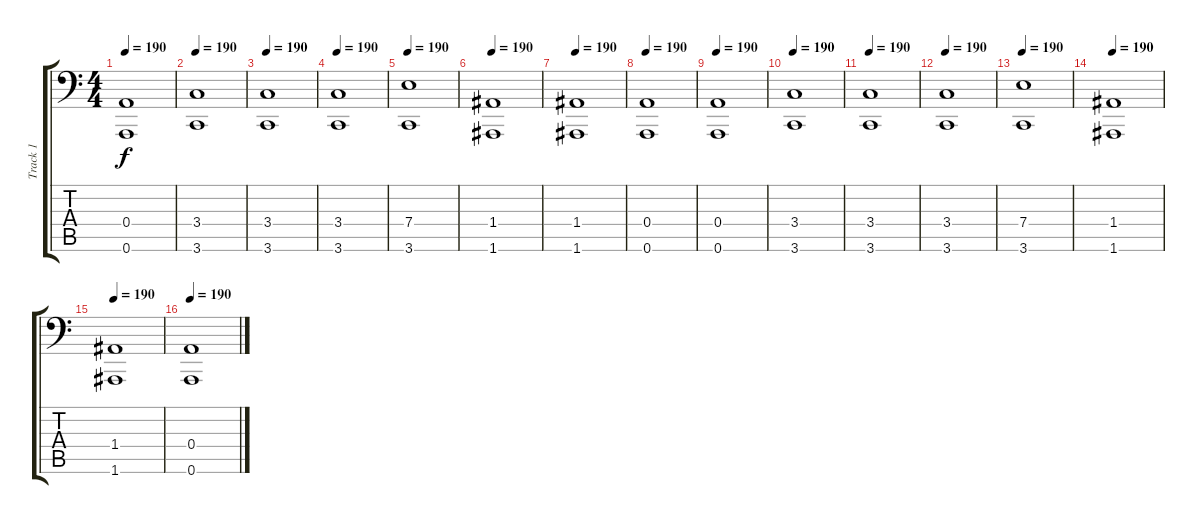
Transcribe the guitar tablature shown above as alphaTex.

\track ("Track 1" "Track 1") {instrument synthstrings1}
\staff {score tabs}
\tuning (B3 Gb3 D3 A2 E2 A1) {hide}
\ts (4 4)
\tempo 190
\clef f4
\ks c
(0.4 0.6).1{dy f} |
\tempo 190
(3.4 3.6).1 |
\tempo 190
(3.4 3.6).1 |
\tempo 190
(3.4 3.6).1 |
\tempo 190
(7.4 3.6).1 |
\tempo 190
(1.4 1.6).1 |
\tempo 190
(1.4 1.6).1 |
\tempo 190
(0.4 0.6).1 |
\tempo 190
(0.4 0.6).1 |
\tempo 190
(3.4 3.6).1 |
\tempo 190
(3.4 3.6).1 |
\tempo 190
(3.4 3.6).1 |
\tempo 190
(7.4 3.6).1 |
\tempo 190
(1.4 1.6).1 |
\tempo 190
(1.4 1.6).1 |
\tempo 190
(0.4 0.6).1
